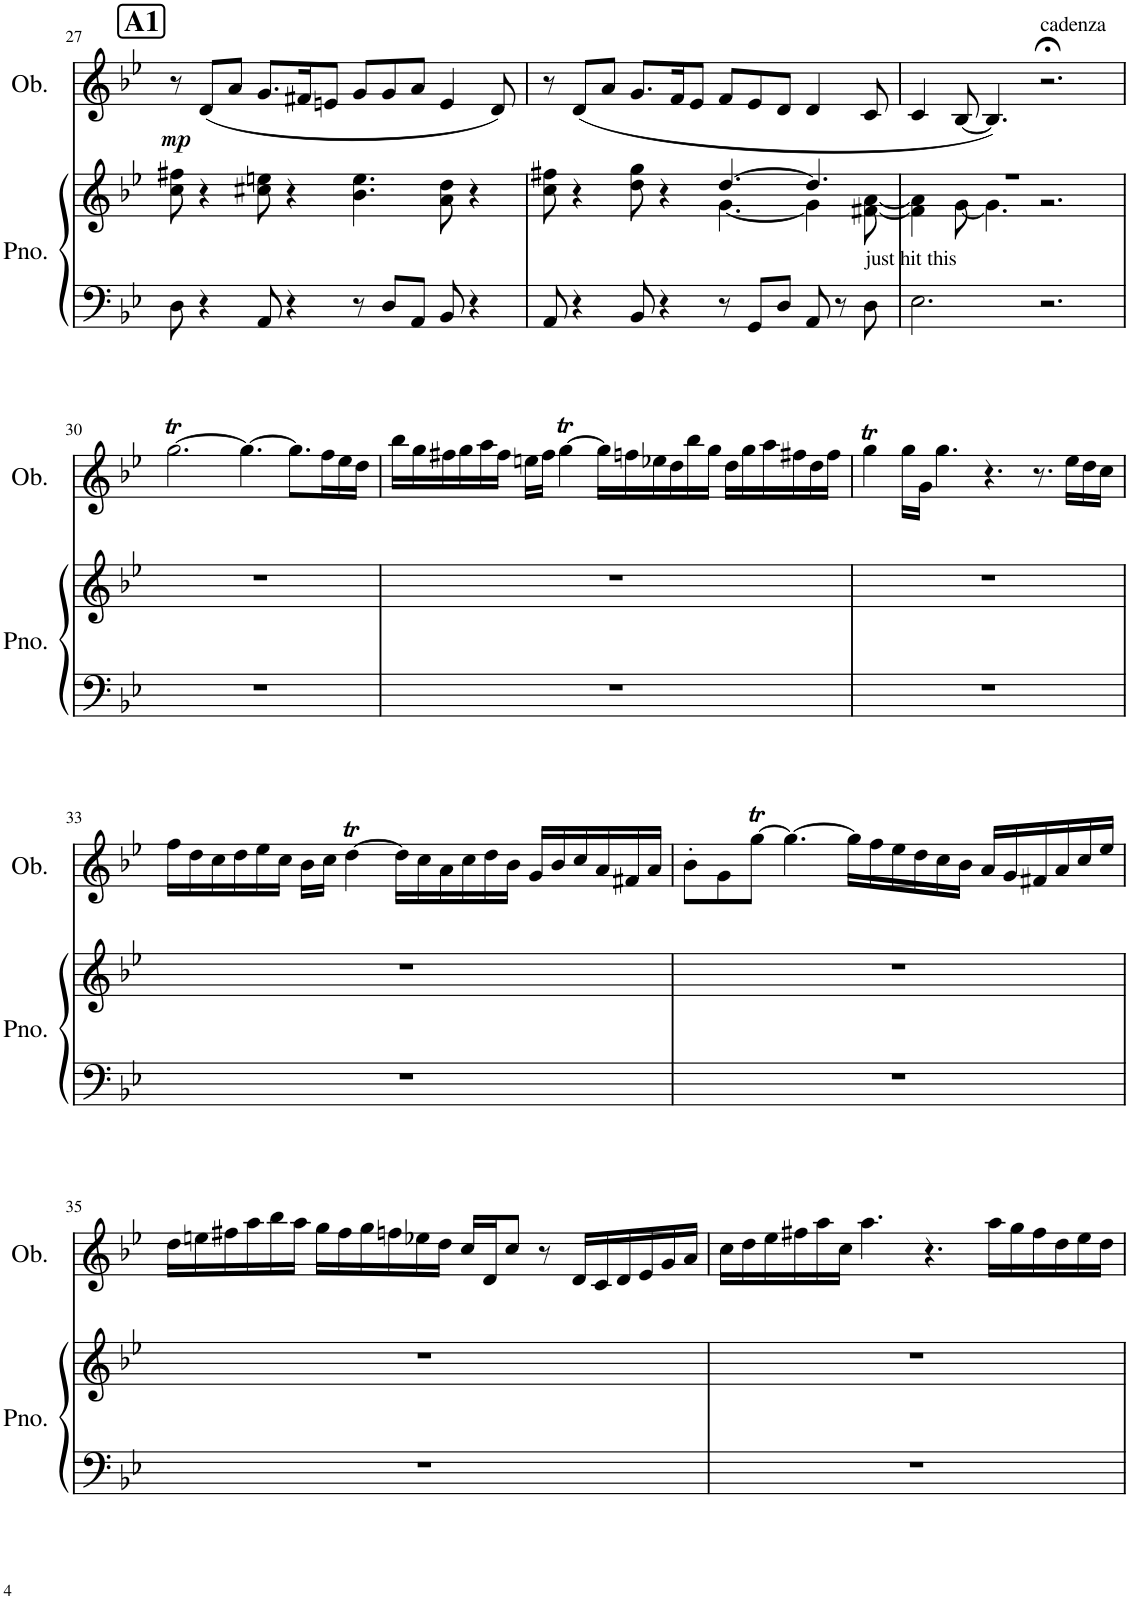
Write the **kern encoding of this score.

**kern	**kern	**kern	**dynam
*part2	*part2	*part1	*part1
*staff3	*staff2	*staff1	*staff1
*I"Piano	*	*I"Oboe	*
*I'Pno.	*	*I'Ob.	*
!!LO:PB:g=z
*clefF4	*clefG2	*clefG2	*
*k[b-e-]	*k[b-e-]	*k[b-e-]	*
*M12/8	*M12/8	*M12/8	*
!!LO:REH:place=s1:a:B:cj:fs=14:t=A1
=27	=27	=27	=27
!	!	!	!LO:DY:b
8D\	8cc\ 8ff#X\	8r	mp
4r	4r	(8d/L	.
.	.	8a/J	.
8AA/	8cc#X\ 8een\	8.g/L	.
4r	4r	.	.
.	.	16f#X/K	.
.	.	8en/J	.
8r	4.b-\ 4.ee\	8g/L	.
8D/L	.	8g/	.
8AA/J	.	8a/J	.
8BB-/	8a\ 8dd\	4e/	.
4r	4r	.	.
.	.	8d/)	.
=28	=28	=28	=28
*	*^	*	*
8AA/	8cc\ 8ff#X\	2.ryy	8r	.
4r	4r	.	(8d/L	.
.	.	.	8a/J	.
8BB-/	8dd\ 8gg\	.	8.g/L	.
4r	4r	.	.	.
.	.	.	16f/K	.
.	.	.	8e-/J	.
8r	[4.dd/	[4.g\	8f/L	.
8GG/L	.	.	8e-/	.
8D/J	.	.	8d/J	.
8AA/	4.dd/]	4g\]	4d/	.
8r	.	.	.	.
!LO:TX:a:t=just hit this	!	!	!	!
8D\	.	[8f#X\ [8a\	8c/	.
=29	=29	=29	=29	=29
2.E-\	1.r	4f#\] 4a\]	4c/	.
.	.	[8g\	[8B-/	.
.	.	4.g\]	4.B-/])	.
!	!	!	!LO:TX:a:t=cadenza	!
2.r	.	2.r	2.r;<	.
*	*v	*v	*	*
!!LO:LB:g=z
=30	=30	=30	=30
1.r	1.r	[2.ggT\	.
.	.	4.gg\_	.
.	.	8.gg\L]	.
.	.	16ff\L	.
.	.	16ee-\	.
.	.	16dd\JJ	.
=31	=31	=31	=31
1.r	1.r	16bb-\LL	.
.	.	16gg\	.
.	.	16ff#X\	.
.	.	16gg\	.
.	.	16aa\	.
.	.	16ff#\JJ	.
.	.	16een\LL	.
.	.	16ff#\JJ	.
.	.	[4ggT\	.
.	.	16gg\LL]	.
.	.	16ffn\	.
.	.	16ee-X\	.
.	.	16dd\	.
.	.	16bb-\	.
.	.	16gg\JJ	.
.	.	16dd\LL	.
.	.	16gg\	.
.	.	16aa\	.
.	.	16ff#X\	.
.	.	16dd\	.
.	.	16ff#\JJ	.
=32	=32	=32	=32
1.r	1.r	4ggT\	.
.	.	16gg\LL	.
.	.	16g\JJ	.
.	.	4.gg\	.
.	.	4.r	.
.	.	8.r	.
.	.	16ee-\LL	.
.	.	16dd\	.
.	.	16cc\JJ	.
!!LO:LB:g=z
=33	=33	=33	=33
1.r	1.r	16ff\LL	.
.	.	16dd\	.
.	.	16cc\	.
.	.	16dd\	.
.	.	16ee-\	.
.	.	16cc\JJ	.
.	.	16b-\LL	.
.	.	16cc\JJ	.
.	.	[4ddt\	.
.	.	16dd\LL]	.
.	.	16cc\	.
.	.	16a\	.
.	.	16cc\	.
.	.	16dd\	.
.	.	16b-\JJ	.
.	.	16g/LL	.
.	.	16b-/	.
.	.	16cc/	.
.	.	16a/	.
.	.	16f#X/	.
.	.	16a/JJ	.
=34	=34	=34	=34
1.r	1.r	8b-'\L	.
.	.	8g\	.
.	.	[8ggT\J	.
.	.	4.gg\_	.
.	.	16gg\LL]	.
.	.	16ff\	.
.	.	16ee-\	.
.	.	16dd\	.
.	.	16cc\	.
.	.	16b-\JJ	.
.	.	16a/LL	.
.	.	16g/	.
.	.	16f#X/	.
.	.	16a/	.
.	.	16cc/	.
.	.	16ee-/JJ	.
!!LO:LB:g=z
=35	=35	=35	=35
1.r	1.r	16dd\LL	.
.	.	16een\	.
.	.	16ff#X\	.
.	.	16aa\	.
.	.	16bb-\	.
.	.	16aa\JJ	.
.	.	16gg\LL	.
.	.	16ff#\	.
.	.	16gg\	.
.	.	16ffn\	.
.	.	16ee-X\	.
.	.	16dd\JJ	.
.	.	16cc/LL	.
.	.	16d/J	.
.	.	8cc/J	.
.	.	8r	.
.	.	16d/LL	.
.	.	16c/	.
.	.	16d/	.
.	.	16e-/	.
.	.	16g/	.
.	.	16a/JJ	.
=36	=36	=36	=36
1.r	1.r	16cc\LL	.
.	.	16dd\	.
.	.	16ee-\	.
.	.	16ff#X\	.
.	.	16aa\	.
.	.	16cc\JJ	.
.	.	4.aa\	.
.	.	4.r	.
.	.	16aa\LL	.
.	.	16gg\	.
.	.	16ff#\	.
.	.	16dd\	.
.	.	16ee-\	.
.	.	16dd\JJ	.
=	=	=	=
*-	*-	*-	*-
